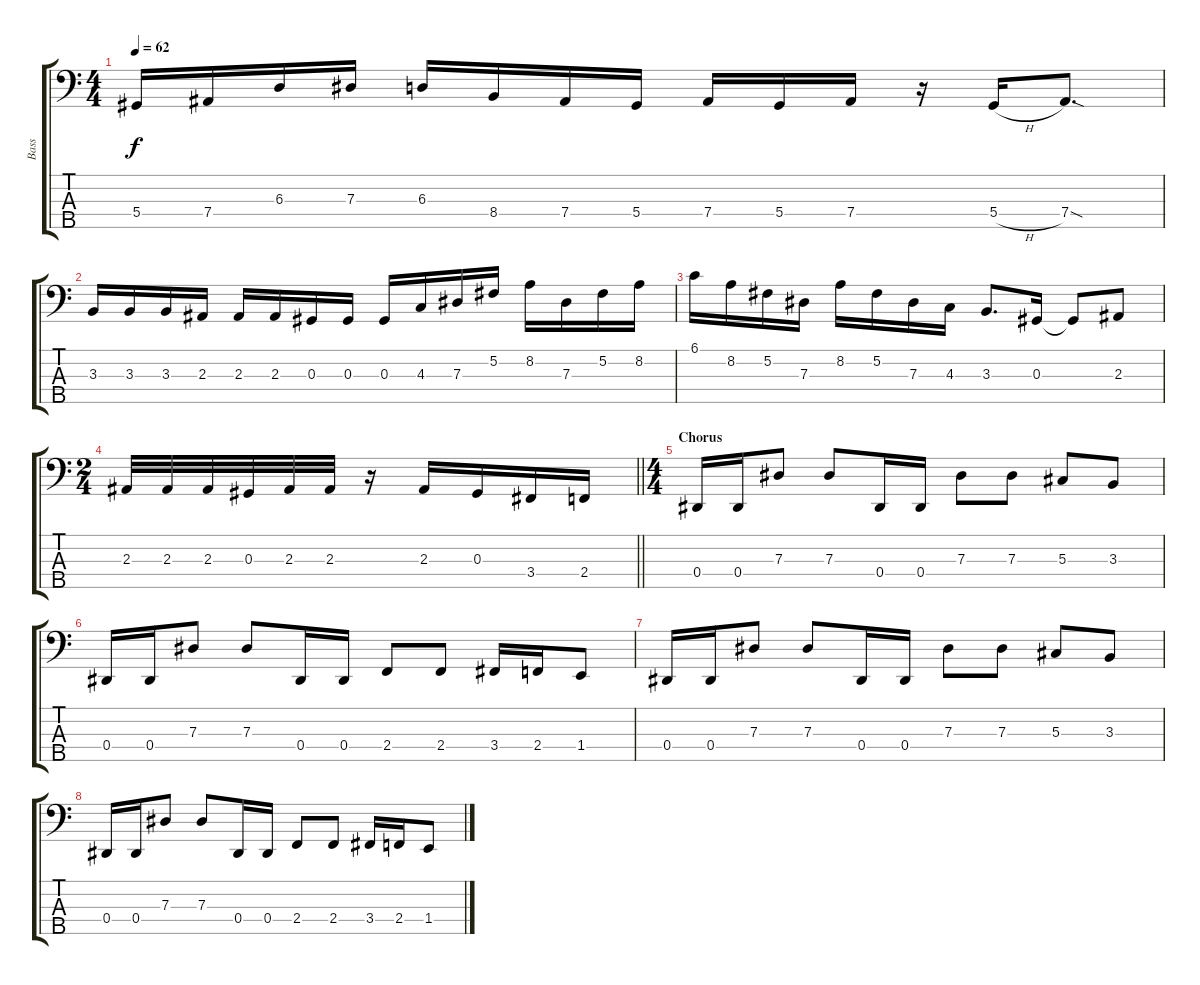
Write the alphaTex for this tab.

\track ("Bass" "Bass") {instrument electricbassfinger}
\staff {score tabs}
\tuning (Gb2 Db2 Ab1 Eb1 Bb0) {hide}
\ts (4 4)
\tempo 62
\clef f4
\ks c
5.4.16{dy f} 7.4.16 6.3.16 7.3.16 6.3.16 8.4.16 7.4.16 5.4.16 7.4.16 5.4.16 7.4.16 r.16 5.4{h}.16 7.4{sod}.8{d} |
3.3.16 3.3.16 3.3.16 2.3.16 2.3.16 2.3.16 0.3.16 0.3.16 0.3.16 4.3.16 7.3.16 5.2.16 8.2.16 7.3.16 5.2.16 8.2.16 |
6.1.16 8.2.16 5.2.16 7.3.16 8.2.16 5.2.16 7.3.16 4.3.16 3.3.8{d} 0.3.16 0.3{t}.8 2.3.8 |
\ts (2 4)
\barLineRight lightlight
2.3.32 2.3.32 2.3.32 0.3.32 2.3.32 2.3.32 r.16 2.3.16 0.3.16 3.4.16 2.4.16 |
\ts (4 4)
\section ("" "Chorus")
0.4.16 0.4.16 7.3.8 7.3.8 0.4.16 0.4.16 7.3.8 7.3.8 5.3.8 3.3.8 |
0.4.16 0.4.16 7.3.8 7.3.8 0.4.16 0.4.16 2.4.8 2.4.8 3.4.16 2.4.16 1.4.8 |
0.4.16 0.4.16 7.3.8 7.3.8 0.4.16 0.4.16 7.3.8 7.3.8 5.3.8 3.3.8 |
0.4.16 0.4.16 7.3.8 7.3.8 0.4.16 0.4.16 2.4.8 2.4.8 3.4.16 2.4.16 1.4.8
